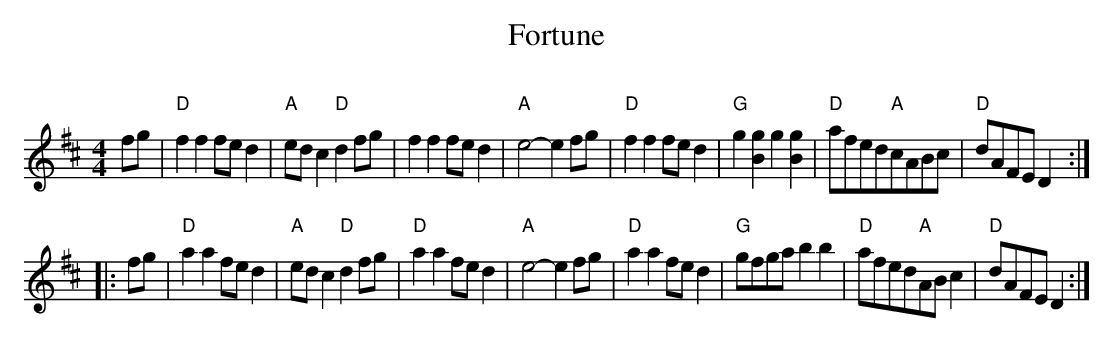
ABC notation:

X:1
T:Fortune
C:
M:4/4
L:1/4
K:D
f/2g/2 | \
"D"fff/2e/2d | \
"A"e/2d/2c"D"df/2g/2 | \
fff/2e/2d | \
"A"e2-ef/2g/2 | \
"D"fff/2e/2d | \
"G"g[Bg]g[Bg] | \
"D"a/2f/2e/2d/2"A"c/2A/2B/2c/2 | \
"D"d/2A/2F/2E/2D :|
|:\
f/2g/2 | \
"D"aaf/2e/2d | \
"A"e/2d/2c"D"df/2g/2 | \
"D"aaf/2e/2d | \
"A"e2-ef/2g/2 | \
"D"aaf/2e/2d | \
"G"g/2f/2g/2a/2bb | \
"D"a/2f/2e/2d/2"A"A/2B/2c | \
"D"d/2A/2F/2E/2D :|
